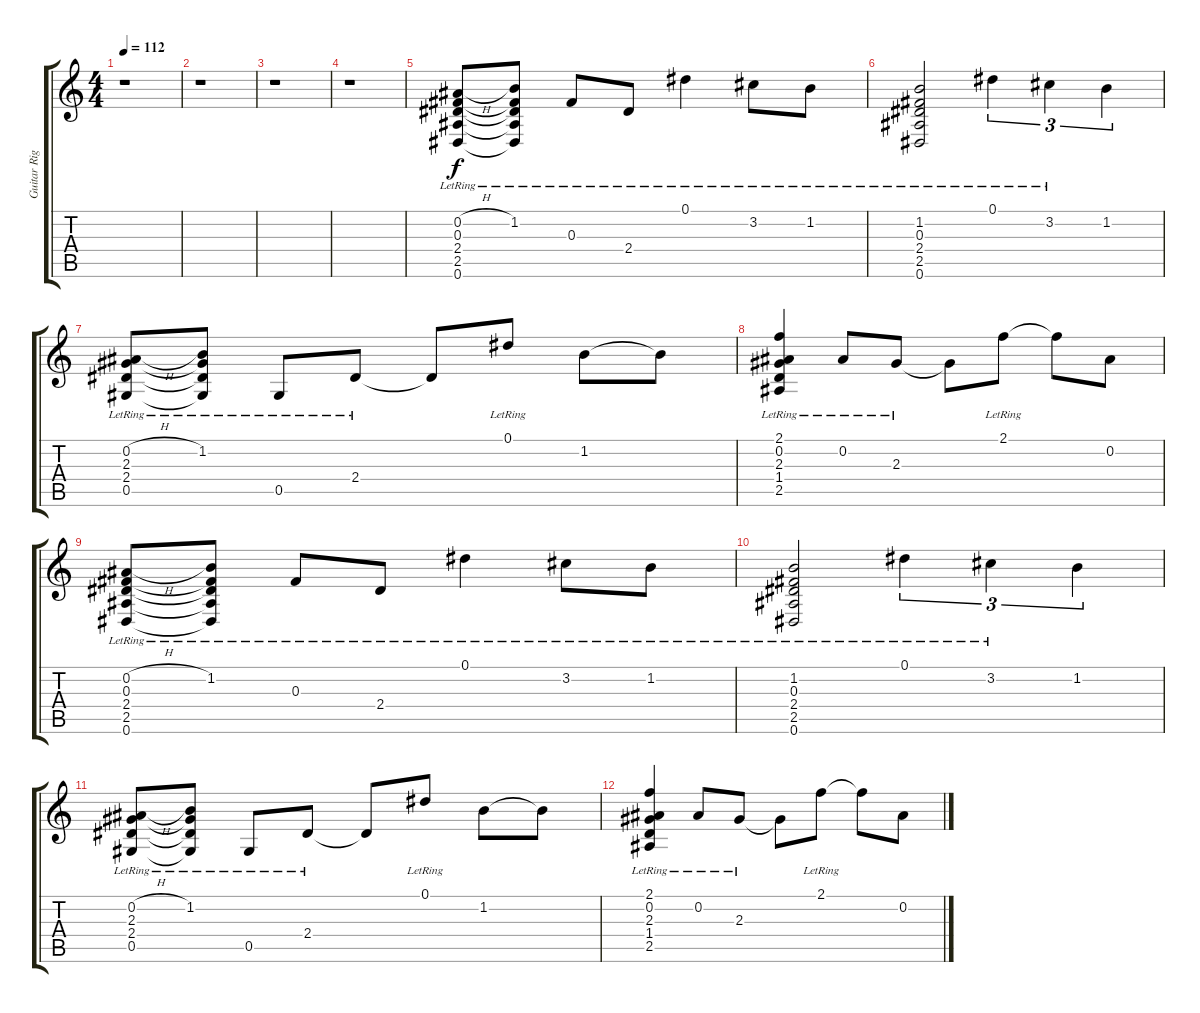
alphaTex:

\track ("Guitar Right" "Guitar Rig") {instrument acousticguitarnylon}
\staff {score tabs}
\tuning (Eb4 Bb3 Gb3 Db3 Ab2 Eb2) {hide}
\ts (4 4)
\tempo 112
\clef g2
\ks c
r.1{dy f} |
r.1 |
r.1 |
r.1 |
(0.2{h} 0.3{lr} 2.4{lr} 2.5{lr} 0.6{lr}).8 (1.2{lr} 0.3{t} 2.4{t} 2.5{t} 0.6{t}).8 0.3{lr}.8 2.4{lr}.8 0.1{lr}.4 3.2{lr}.8 1.2{lr}.8 |
(1.2{lr} 0.3{lr} 2.4{lr} 2.5{lr} 0.6{lr}).2 0.1{lr}.4{tu (3 2)} 3.2{lr}.4{tu (3 2)} 1.2.4{tu (3 2)} |
(0.2{h} 2.3{lr} 2.4{lr} 0.5{lr}).8 (1.2{lr} 2.3{t} 2.4{t} 0.5{t}).8 0.5{lr}.8 2.4{lr}.8 2.4{t}.8 0.1{lr}.8 1.2.8 1.2{t}.8 |
(2.1{lr} 0.2 2.3{lr} 1.4{lr} 2.5{lr}).4 0.2{lr}.8 2.3{lr}.8 2.3{t}.8 2.1{lr}.8 2.1{t}.8 0.2.8 |
(0.2{h} 0.3{lr} 2.4{lr} 2.5{lr} 0.6{lr}).8 (1.2{lr} 0.3{t} 2.4{t} 2.5{t} 0.6{t}).8 0.3{lr}.8 2.4{lr}.8 0.1{lr}.4 3.2{lr}.8 1.2{lr}.8 |
(1.2{lr} 0.3{lr} 2.4{lr} 2.5{lr} 0.6{lr}).2 0.1{lr}.4{tu (3 2)} 3.2{lr}.4{tu (3 2)} 1.2.4{tu (3 2)} |
(0.2{h} 2.3{lr} 2.4{lr} 0.5{lr}).8 (1.2{lr} 2.3{t} 2.4{t} 0.5{t}).8 0.5{lr}.8 2.4{lr}.8 2.4{t}.8 0.1{lr}.8 1.2.8 1.2{t}.8 |
(2.1{lr} 0.2 2.3{lr} 1.4{lr} 2.5{lr}).4 0.2{lr}.8 2.3{lr}.8 2.3{t}.8 2.1{lr}.8 2.1{t}.8 0.2.8
